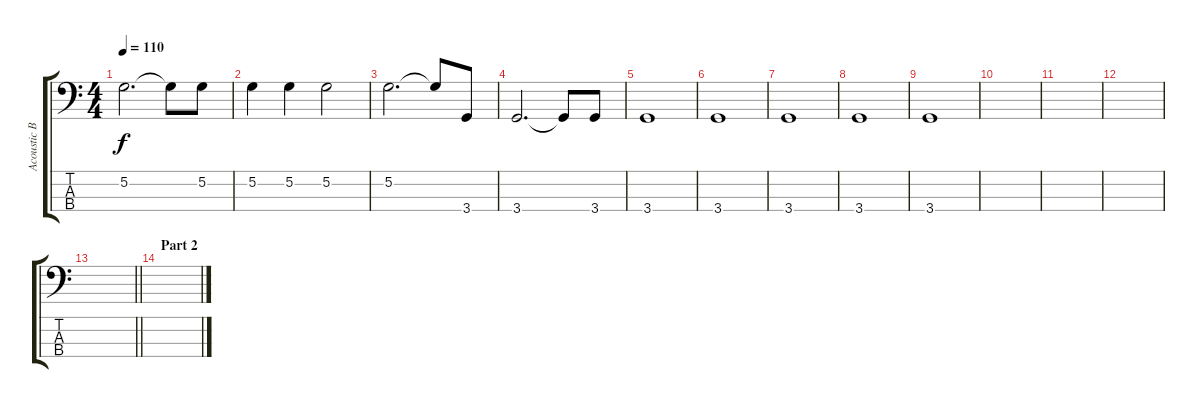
\track ("Acoustic Bass" "Acoustic B") {instrument contrabass}
\staff {score tabs}
\tuning (G2 D2 A1 E1) {hide}
\ts (4 4)
\tempo 110
\clef f4
\ks c
5.2.2{d dy f} 5.2{t}.8 5.2.8 |
5.2.4 5.2.4 5.2.2 |
5.2.2{d} 5.2{t}.8 3.4.8 |
3.4.2{d} 3.4{t}.8 3.4.8 |
3.4.1 |
3.4.1 |
3.4.1 |
3.4.1 |
3.4.1 |
|
|
|
\barLineRight lightlight
|
\section ("" "Part 2")
